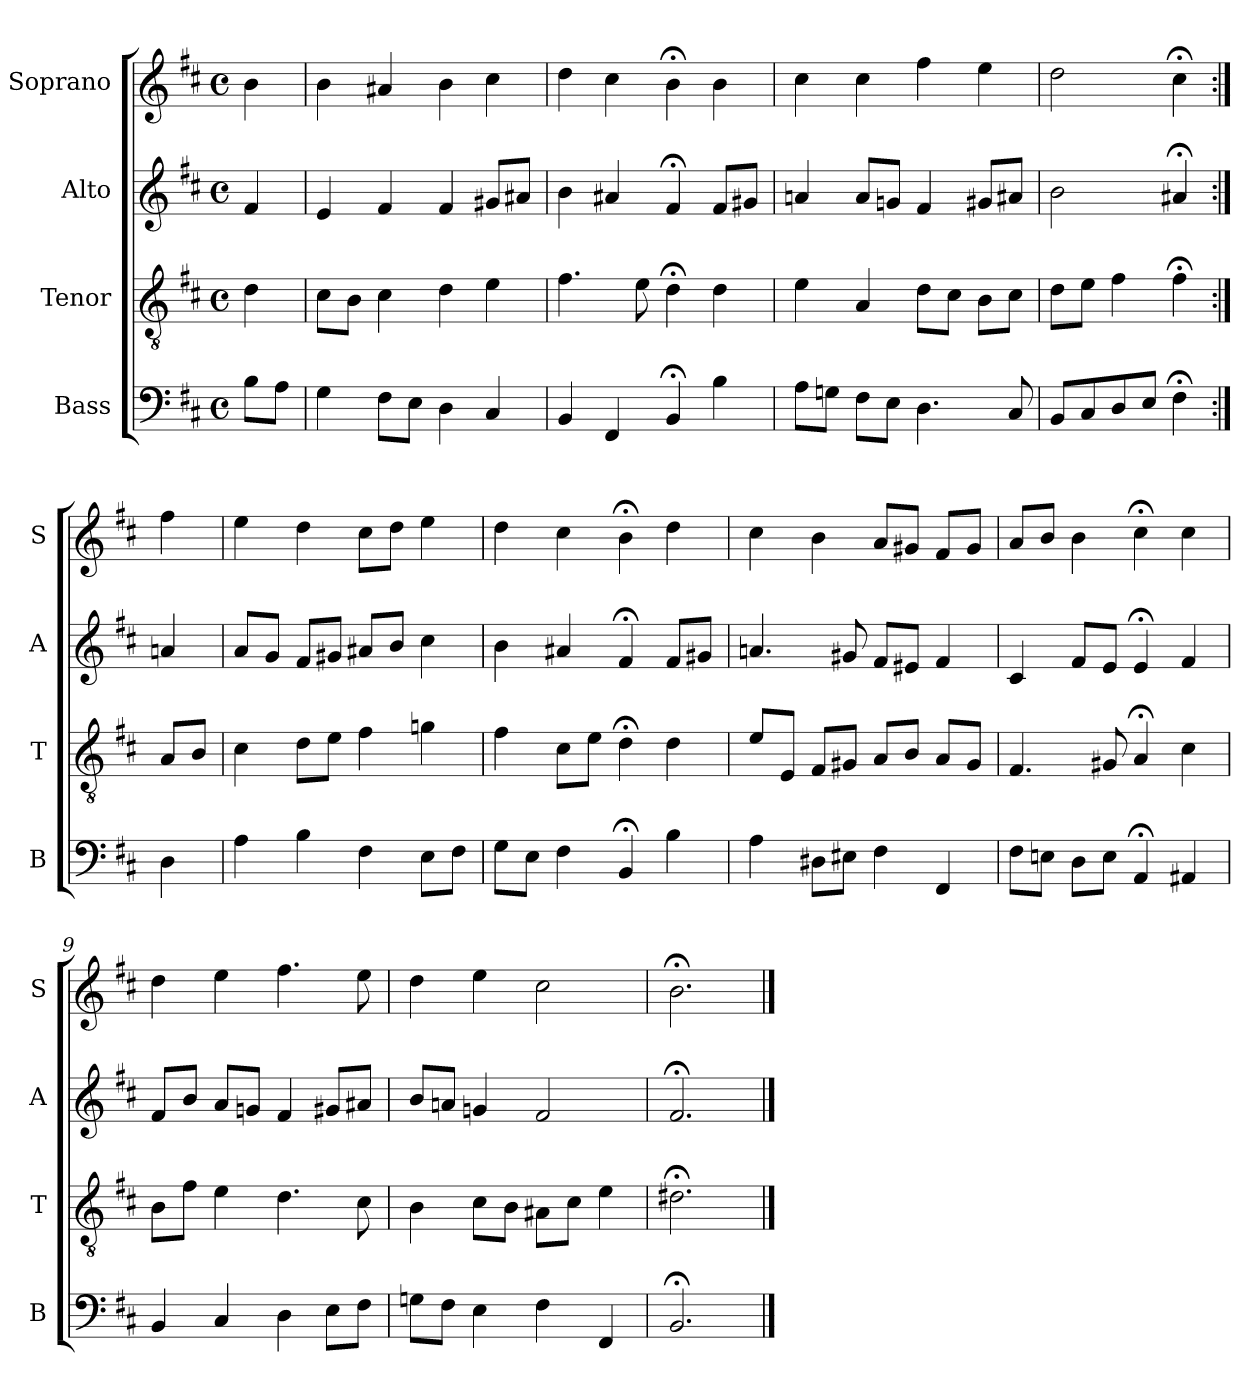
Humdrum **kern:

**kern	**kern	**kern	**kern
*part4	*part3	*part2	*part1
*staff4	*staff3	*staff2	*staff1
*I"Bass	*I"Tenor	*I"Alto	*I"Soprano
*I'B	*I'T	*I'A	*I'S
*clefF4	*clefGv2	*clefG2	*clefG2
*k[f#c#]	*k[f#c#]	*k[f#c#]	*k[f#c#]
*b:	*b:	*b:	*b:
*M4/4	*M4/4	*M4/4	*M4/4
*met(c)	*met(c)	*met(c)	*met(c)
*MM100	*MM100	*MM100	*MM100
=	=	=	=
8BL	4d	4f#	4b
8AJ	.	.	.
=1	=1	=1	=1
4G	8c#L	4e	4b
.	8BJ	.	.
8F#L	4c#	4f#	4a#X
8EJ	.	.	.
4D	4d	4f#	4b
4C#	4e	8g#XL	4cc#
.	.	8a#XJ	.
=2	=2	=2	=2
4BB	4.f#	4b	4dd
4FF#	.	4a#X	4cc#
.	8e	.	.
4BB;<	4d;<	4f#;<	4b;<
4B	4d	8f#L	4b
.	.	8g#XJ	.
=3	=3	=3	=3
8AL	4e	4an	4cc#
8GnJ	.	.	.
8F#L	4A	8aL	4cc#
8EJ	.	8gnJ	.
4.D	8dL	4f#	4ff#
.	8c#J	.	.
.	8BL	8g#XL	4ee
8C#	8c#J	8a#XJ	.
=4	=4	=4	=4
8BBL	8dL	2b	2dd
8C#	8eJ	.	.
8D	4f#	.	.
8EJ	.	.	.
4F#;<	4f#;<	4a#X;<	4cc#;<
=:|!	=:|!	=:|!	=:|!
4D	8AL	4an	4ff#
.	8BJ	.	.
=5	=5	=5	=5
4A	4c#	8aL	4ee
.	.	8gJ	.
4B	8dL	8f#L	4dd
.	8eJ	8g#XJ	.
4F#	4f#	8a#XL	8cc#L
.	.	8bJ	8ddJ
8EL	4gn	4cc#	4ee
8F#J	.	.	.
=6	=6	=6	=6
8GL	4f#	4b	4dd
8EJ	.	.	.
4F#	8c#L	4a#X	4cc#
.	8eJ	.	.
4BB;<	4d;<	4f#;<	4b;<
4B	4d	8f#L	4dd
.	.	8g#XJ	.
=7	=7	=7	=7
4A	8eL	4.an	4cc#
.	8EJ	.	.
8D#XL	8F#L	.	4b
8E#XJ	8G#XJ	8g#X	.
4F#	8AL	8f#L	8aL
.	8BJ	8e#XJ	8g#XJ
4FF#	8AL	4f#	8f#L
.	8G#J	.	8g#J
=8	=8	=8	=8
8F#L	4.F#	4c#	8aL
8EnJ	.	.	8bJ
8DL	.	8f#L	4b
8EJ	8G#X	8eJ	.
4AA;<	4A;<	4e;<	4cc#;<
4AA#X	4c#	4f#	4cc#
=9	=9	=9	=9
4BB	8BL	8f#L	4dd
.	8f#J	8bJ	.
4C#	4e	8aL	4ee
.	.	8gnJ	.
4D	4.d	4f#	4.ff#
8EL	.	8g#XL	.
8F#iJ	8c#i	8a#XiJ	8eei
=10	=10	=10	=10
8GnL	4B	8bL	4dd
8F#J	.	8anJ	.
4E	8c#L	4gn	4ee
.	8BJ	.	.
4F#	8A#XL	2f#	2cc#
.	8c#J	.	.
4FF#	4e	.	.
=11	=11	=11	=11
2.BB;<	2.d#X;<	2.f#;<	2.b;<
==	==	==	==
*-	*-	*-	*-
